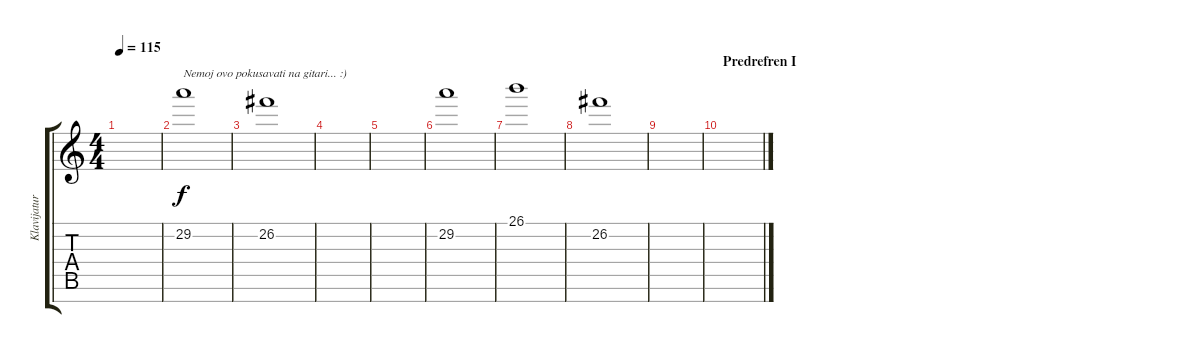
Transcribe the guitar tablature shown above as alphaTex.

\track ("Klavijature (2)" "Klavijatur") {instrument brightacousticpiano}
\staff {score tabs}
\tuning (A4 E4 B3 G3 D3 A2 E2) {hide}
\ts (4 4)
\tempo 115
\clef g2
\ks c
|
29.2.1{txt "Nemoj ovo pokusavati na gitari... :)"} |
26.2.1 |
|
|
29.2.1 |
26.1.1 |
26.2.1 |
|
\section ("" "Predrefren I")
